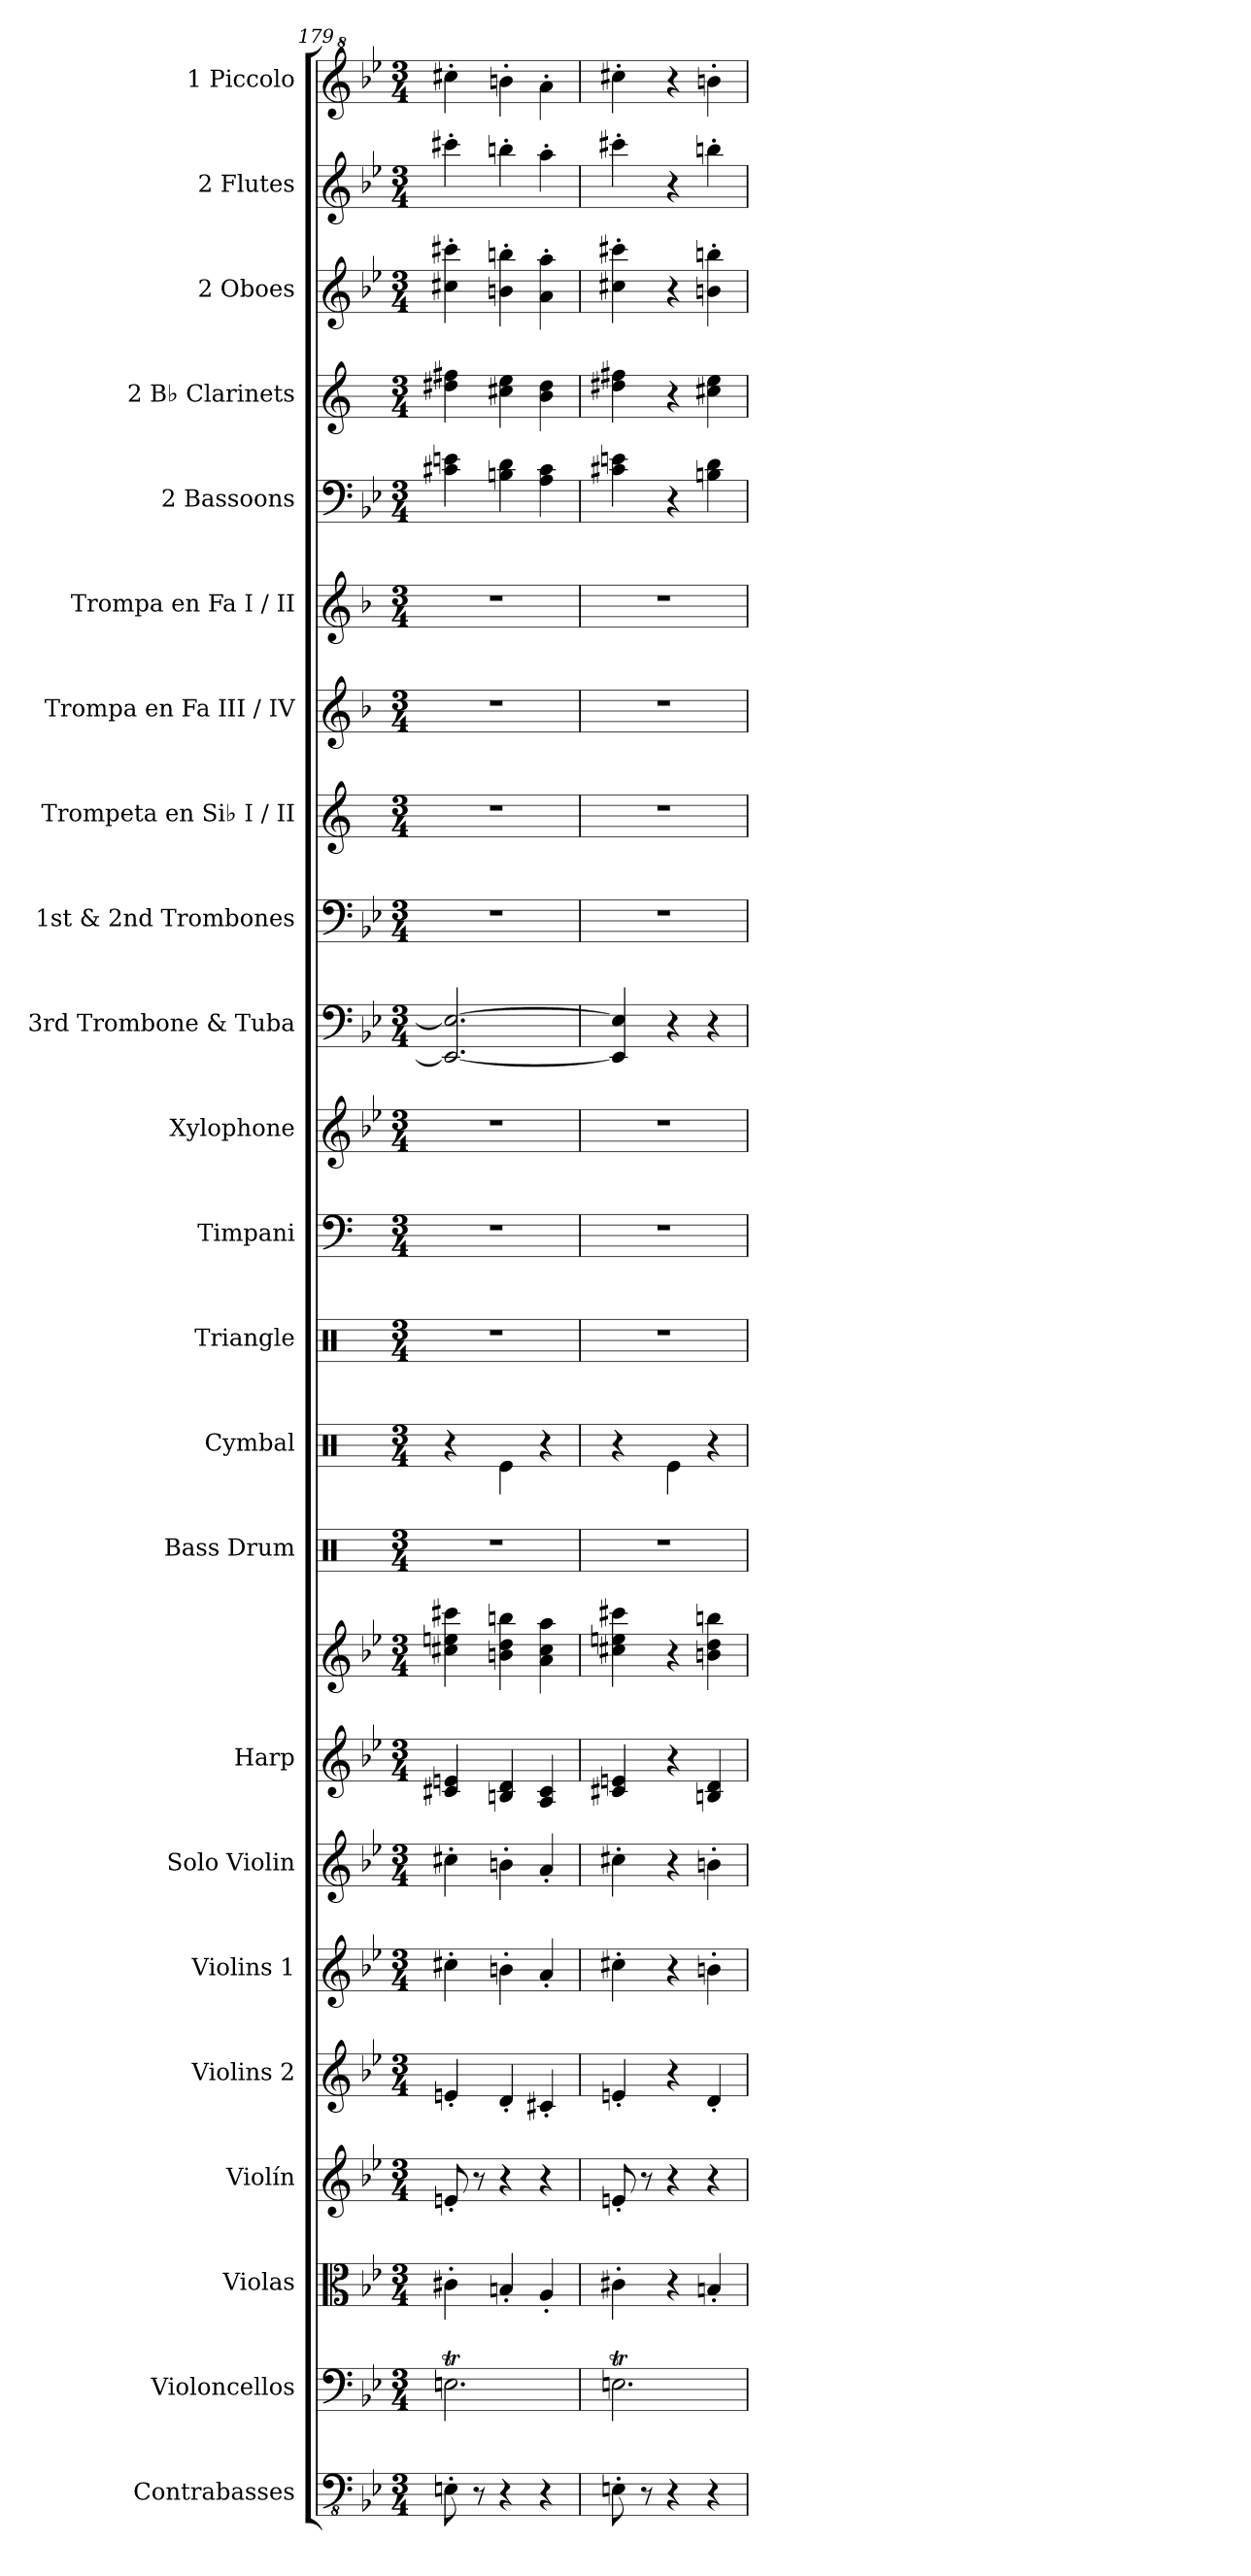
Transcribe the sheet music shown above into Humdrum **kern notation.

**kern	**kern	**kern	**kern	**kern	**kern	**kern	**kern	**kern	**kern	**kern	**kern	**kern	**kern	**kern	**kern	**kern	**kern	**kern	**kern	**kern	**kern	**kern	**kern
*part23	*part22	*part21	*part20	*part19	*part18	*part17	*part16	*part16	*part15	*part14	*part13	*part12	*part11	*part10	*part9	*part8	*part7	*part6	*part5	*part4	*part3	*part2	*part1
*staff24	*staff23	*staff22	*staff21	*staff20	*staff19	*staff18	*staff17	*staff16	*staff15	*staff14	*staff13	*staff12	*staff11	*staff10	*staff9	*staff8	*staff7	*staff6	*staff5	*staff4	*staff3	*staff2	*staff1
*I"Contrabasses	*I"Violoncellos	*I"Violas	*I"Violín	*I"Violins 2	*I"Violins 1	*I"Solo Violin	*I"Harp	*	*I"Bass Drum	*I"Cymbal	*I"Triangle	*I"Timpani	*I"Xylophone	*I"3rd Trombone     &amp; Tuba	*I"1st &amp; 2nd Trombones	*I"Trompeta en Si♭  I / II	*I"Trompa en Fa   III / IV	*I"Trompa en Fa I / II	*I"2 Bassoons	*I"2 B♭ Clarinets	*I"2 Oboes	*I"2 Flutes	*I"1 Piccolo
*I'Cbs.	*I'Vlcs.	*I'Vlas.	*I'Vln.	*I'Vlns. 2	*I'Vlns. 1	*I'S. Vln.	*I'Hrp.	*	*I'B. Dr.	*I'Cym.	*I'Trgl.	*I'Timp.	*I'Xyl.	*I'3rd Trb. &amp; Tba.	*I'1st &amp; 2nd    Trbs.	*I'Tpt. Si♭  I / II	*I'Trmp. Fa   III / IV	*I'Trmp. Fa I / II	*I'2 Bsns.	*I'2 B♭ Cls.	*I'2 Obs.	*I'2 Fls.	*I'1 Picc.
*clefFv4	*clefF4	*clefC3	*clefG2	*clefG2	*clefG2	*clefG2	*clefG2	*clefG2	*clefX	*clefX	*clefX	*clefF4	*clefG2	*clefF4	*clefF4	*clefG2	*clefG2	*clefG2	*clefF4	*clefG2	*clefG2	*clefG2	*clefG^2
*	*	*	*	*	*	*	*	*	*	*	*	*	*ITrd-7c-12	*	*	*ITrd1c2	*ITrd4c7	*ITrd4c7	*	*ITrd1c2	*	*	*ITrd-7c-12
*k[b-e-]	*k[b-e-]	*k[b-e-]	*k[b-e-]	*k[b-e-]	*k[b-e-]	*k[b-e-]	*k[b-e-]	*k[b-e-]	*k[]	*k[]	*k[]	*k[]	*k[b-e-]	*k[b-e-]	*k[b-e-]	*k[b-e-]	*k[b-e-]	*k[b-e-]	*k[b-e-]	*k[b-e-]	*k[b-e-]	*k[b-e-]	*k[b-e-]
*M3/4	*M3/4	*M3/4	*M3/4	*M3/4	*M3/4	*M3/4	*M3/4	*M3/4	*M3/4	*M3/4	*M3/4	*M3/4	*M3/4	*M3/4	*M3/4	*M3/4	*M3/4	*M3/4	*M3/4	*M3/4	*M3/4	*M3/4	*M3/4
=179	=179	=179	=179	=179	=179	=179	=179	=179	=179	=179	=179	=179	=179	=179	=179	=179	=179	=179	=179	=179	=179	=179	=179
8EEn'\	2.Ent\	4c#X'\	8en'/	4en'/	4cc#X'\	4cc#X'\	4c#X/ 4en/	4cc#X\ 4een\ 4ccc#X\	2.r	4r	2.r	2.r	2.r	2.EE/_ 2.E/_	2.r	2.r	2.r	2.r	4c#X\ 4en\	4cc#X\ 4een\	4cc#X\' 4ccc#X\'	4ccc#X'\	4cccc#X'\
8r	.	.	8r	.	.	.	.	.	.	.	.	.	.	.	.	.	.	.	.	.	.	.	.
4r	.	4Bn'/	4r	4d'/	4bn'\	4bn'\	4Bn/ 4d/	4bn\ 4dd\ 4bbn\	.	4Re\	.	.	.	.	.	.	.	.	4Bn\ 4d\	4bn\ 4dd\	4bn\' 4bbn\'	4bbn'\	4bbbn'\
4r	.	4A'/	4r	4c#X'/	4a'/	4a'/	4A/ 4c#/	4a\ 4cc#\ 4aa\	.	4r	.	.	.	.	.	.	.	.	4A\ 4c#\	4a\ 4cc#\	4a\' 4aa\'	4aa'\	4aaa'\
=180	=180	=180	=180	=180	=180	=180	=180	=180	=180	=180	=180	=180	=180	=180	=180	=180	=180	=180	=180	=180	=180	=180	=180
8EEn'\	2.Ent\	4c#X'\	8en'/	4en'/	4cc#X'\	4cc#X'\	4c#X/ 4en/	4cc#X\ 4een\ 4ccc#X\	2.r	4r	2.r	2.r	2.r	4EE/] 4E/]	2.r	2.r	2.r	2.r	4c#X\ 4en\	4cc#X\ 4een\	4cc#X\' 4ccc#X\'	4ccc#X'\	4cccc#X'\
8r	.	.	8r	.	.	.	.	.	.	.	.	.	.	.	.	.	.	.	.	.	.	.	.
4r	.	4r	4r	4r	4r	4r	4r	4r	.	4Re\	.	.	.	4r	.	.	.	.	4r	4r	4r	4r	4r
4r	.	4Bn'/	4r	4d'/	4bn'\	4bn'\	4Bn/ 4d/	4bn\ 4dd\ 4bbn\	.	4r	.	.	.	4r	.	.	.	.	4Bn\ 4d\	4bn\ 4dd\	4bn\' 4bbn\'	4bbn'\	4bbbn'\
=	=	=	=	=	=	=	=	=	=	=	=	=	=	=	=	=	=	=	=	=	=	=	=
*-	*-	*-	*-	*-	*-	*-	*-	*-	*-	*-	*-	*-	*-	*-	*-	*-	*-	*-	*-	*-	*-	*-	*-
